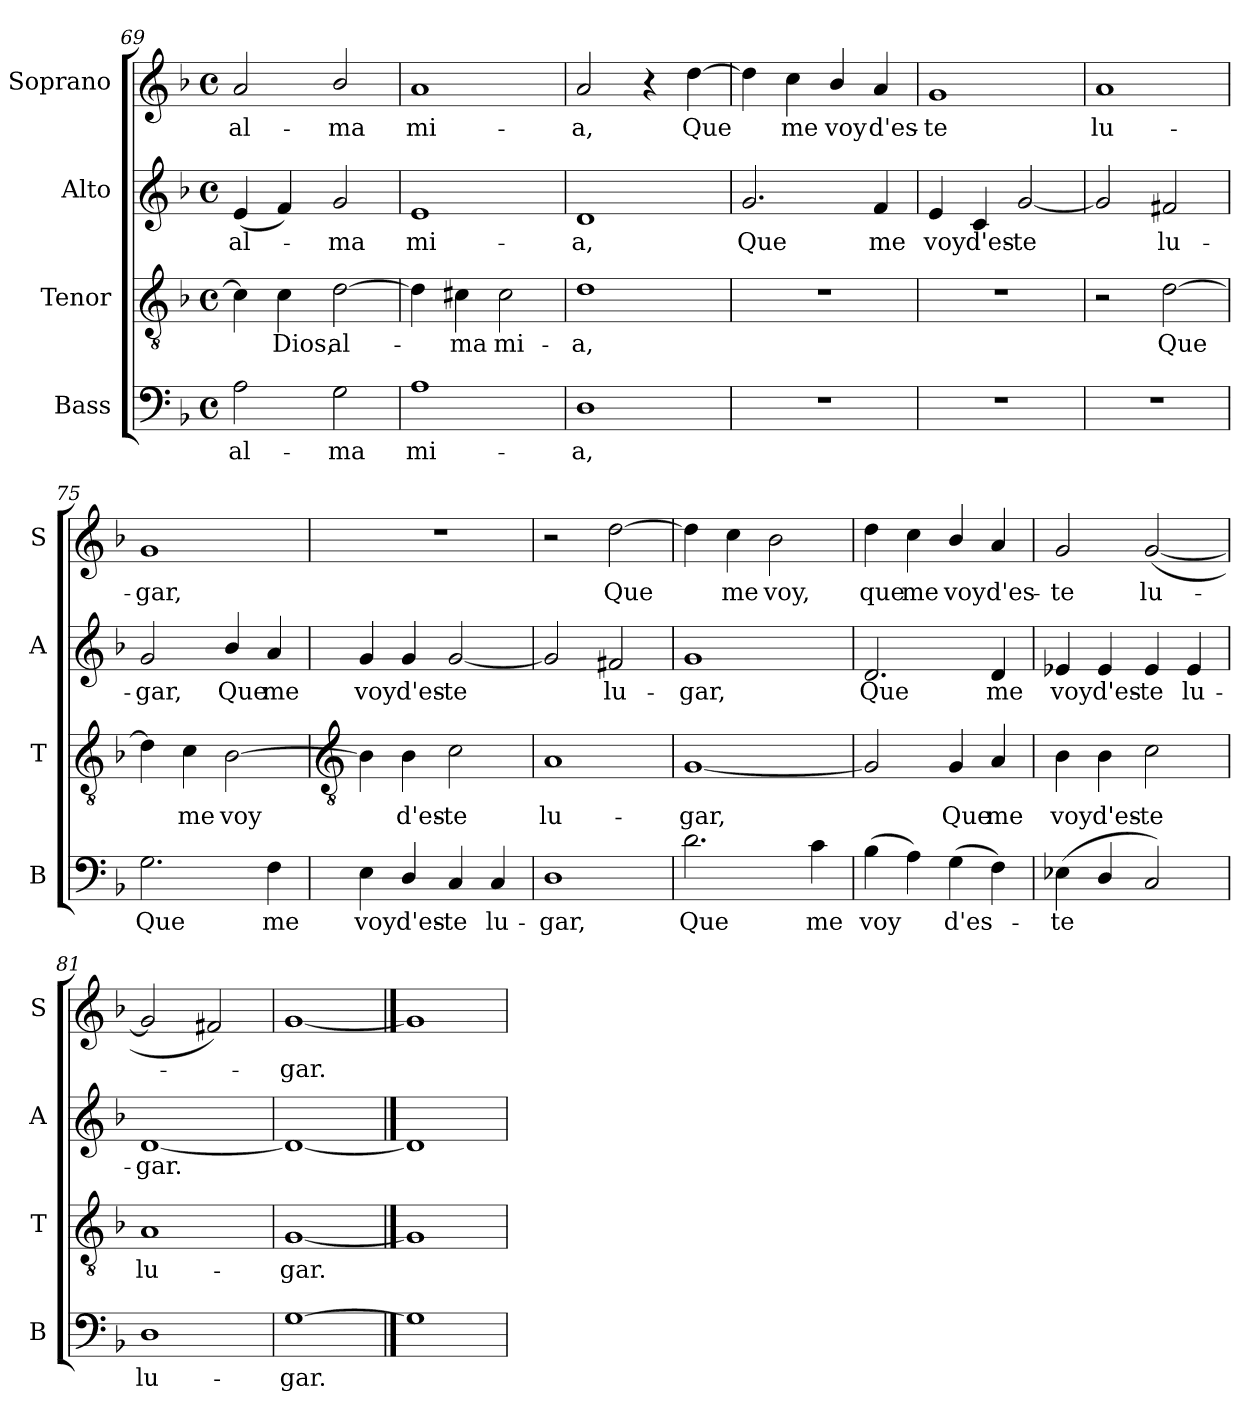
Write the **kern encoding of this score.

**kern	**text	**kern	**text	**kern	**text	**kern	**text
*part4	*part4	*part3	*part3	*part2	*part2	*part1	*part1
*staff4	*staff4	*staff3	*staff3	*staff2	*staff2	*staff1	*staff1
*I"Bass	*	*I"Tenor	*	*I"Alto	*	*I"Soprano	*
*I'B	*	*I'T	*	*I'A	*	*I'S	*
!!LO:LB:g=z
*clefF4	*	*clefGv2	*	*clefG2	*	*clefG2	*
*k[b-]	*	*k[b-]	*	*k[b-]	*	*k[b-]	*
*F:	*	*F:	*	*F:	*	*F:	*
*M4/4	*	*M4/4	*	*M4/4	*	*M4/4	*
*met(c)	*	*met(c)	*	*met(c)	*	*met(c)	*
=69	=69	=69	=69	=69	=69	=69	=69
!	!LO:LY:b	!	!	!	!LO:LY:b	!	!LO:LY:b
2A	al-	4c]	.	(<4e	al-	2a	al-
!	!	!	!LO:LY:b	!	!	!	!
.	.	4c	Dios,	4f)	.	.	.
!	!LO:LY:b	!	!LO:LY:b	!	!LO:LY:b	!	!LO:LY:b
2G	-ma	[2d	al-	2g	ma	2b-/	-ma
=70	=70	=70	=70	=70	=70	=70	=70
!	!LO:LY:b	!	!	!	!LO:LY:b	!	!LO:LY:b
1A	mi-	4d]	.	1e	mi-	1a	mi-
!	!	!	!LO:LY:b	!	!	!	!
.	.	4c#X	ma	.	.	.	.
!	!	!	!LO:LY:b	!	!	!	!
.	.	2c#	mi-	.	.	.	.
=71	=71	=71	=71	=71	=71	=71	=71
!	!LO:LY:b	!	!LO:LY:b	!	!LO:LY:b	!	!LO:LY:b
1D	-a,	1d	-a,	1d	-a,	2a	-a,
.	.	.	.	.	.	4r	.
!	!	!	!	!	!	!	!LO:LY:b
.	.	.	.	.	.	[4dd	Que
=72	=72	=72	=72	=72	=72	=72	=72
!	!	!	!	!	!LO:LY:b	!	!
1r	.	1r	.	2.g	Que	4dd]	.
!	!	!	!	!	!	!	!LO:LY:b
.	.	.	.	.	.	4cc	me
!	!	!	!	!	!	!	!LO:LY:b
.	.	.	.	.	.	4b-/	voy
!	!	!	!	!	!LO:LY:b	!	!LO:LY:b
.	.	.	.	4f	me	4a	d'es-
=73	=73	=73	=73	=73	=73	=73	=73
!	!	!	!	!	!LO:LY:b	!	!LO:LY:b
1r	.	1r	.	4e	voy	1g	-te
!	!	!	!	!	!LO:LY:b	!	!
.	.	.	.	4c	d'es-	.	.
!	!	!	!	!	!LO:LY:b	!	!
.	.	.	.	[2g	-te	.	.
=74	=74	=74	=74	=74	=74	=74	=74
!	!	!	!	!	!	!	!LO:LY:b
1r	.	2r	.	2g]	.	1a	lu-
!	!	!	!LO:LY:b	!	!LO:LY:b	!	!
.	.	[2d	Que	2f#X	lu-	.	.
=75	=75	=75	=75	=75	=75	=75	=75
!	!LO:LY:b	!	!	!	!LO:LY:b	!	!LO:LY:b
2.G	Que	4d]	.	2g	-gar,	1g	-gar,
!	!	!	!LO:LY:b	!	!	!	!
.	.	4c	me	.	.	.	.
!	!	!	!LO:LY:b	!	!LO:LY:b	!	!
.	.	[2B-	voy	4b-/	Que	.	.
!	!LO:LY:b	!	!	!	!LO:LY:b	!	!
4F	me	.	.	4a	me	.	.
!!LO:LB:g=z
=76	=76	=76	=76	=76	=76	=76	=76
*	*	*clefGv2	*	*	*	*	*
!	!LO:LY:b	!	!	!	!LO:LY:b	!	!
4E	voy	4B-]	.	4g	voy	1r	.
!	!LO:LY:b	!	!LO:LY:b	!	!LO:LY:b	!	!
4D/	d'es-	4B-	d'es-	4g	d'es-	.	.
!	!LO:LY:b	!	!LO:LY:b	!	!LO:LY:b	!	!
4C	-te	2c	-te	[2g	-te	.	.
!	!LO:LY:b	!	!	!	!	!	!
4C	lu-	.	.	.	.	.	.
=77	=77	=77	=77	=77	=77	=77	=77
!	!LO:LY:b	!	!LO:LY:b	!	!	!	!
1D	-gar,	1A	lu-	2g]	.	2r	.
!	!	!	!	!	!LO:LY:b	!	!LO:LY:b
.	.	.	.	2f#X	lu-	[2dd	Que
=78	=78	=78	=78	=78	=78	=78	=78
!	!LO:LY:b	!	!LO:LY:b	!	!LO:LY:b	!	!
2.d	Que	[1G	-gar,	1g	-gar,	4dd]	.
!	!	!	!	!	!	!	!LO:LY:b
.	.	.	.	.	.	4cc	me
!	!	!	!	!	!	!	!LO:LY:b
.	.	.	.	.	.	2b-	voy,
!	!LO:LY:b	!	!	!	!	!	!
4c	me	.	.	.	.	.	.
=79	=79	=79	=79	=79	=79	=79	=79
!	!LO:LY:b	!	!	!	!LO:LY:b	!	!LO:LY:b
(>4B-	voy	2G]	.	2.d	Que	4dd	que
!	!	!	!	!	!	!	!LO:LY:b
4A)	.	.	.	.	.	4cc	me
!	!LO:LY:b	!	!LO:LY:b	!	!	!	!LO:LY:b
(>4G	d'es-	4G	Que	.	.	4b-/	voy
!	!	!	!LO:LY:b	!	!LO:LY:b	!	!LO:LY:b
4F)	.	4A	me	4d	me	4a	d'es-
=80	=80	=80	=80	=80	=80	=80	=80
!	!LO:LY:b	!	!LO:LY:b	!	!LO:LY:b	!	!LO:LY:b
(<4E-X	te	4B-	voy	4e-X	voy	2g	-te
!	!	!	!LO:LY:b	!	!LO:LY:b	!	!
4D/	.	4B-	d'es-	4e-	d'es-	.	.
!	!	!	!LO:LY:b	!	!LO:LY:b	!	!LO:LY:b
2C)	.	2c	-te	4e-	-te	(<[2g	lu-
!	!	!	!	!	!LO:LY:b	!	!
.	.	.	.	4e-	lu-	.	.
=81	=81	=81	=81	=81	=81	=81	=81
!	!LO:LY:b	!	!LO:LY:b	!	!LO:LY:b	!	!
1D	lu-	1A	lu-	[1d	-gar.	2g]	.
.	.	.	.	.	.	2f#X)	.
=82	=82	=82	=82	=82	=82	=82	=82
!	!LO:LY:b	!	!LO:LY:b	!	!	!	!LO:LY:b
[1G	-gar.	[1G	-gar.	1d_	.	[1g	gar.
==83	==83	==83	==83	==83	==83	==83	==83
1G]	.	1G]	.	1d]	.	1g]	.
=	=	=	=	=	=	=	=
*-	*-	*-	*-	*-	*-	*-	*-
